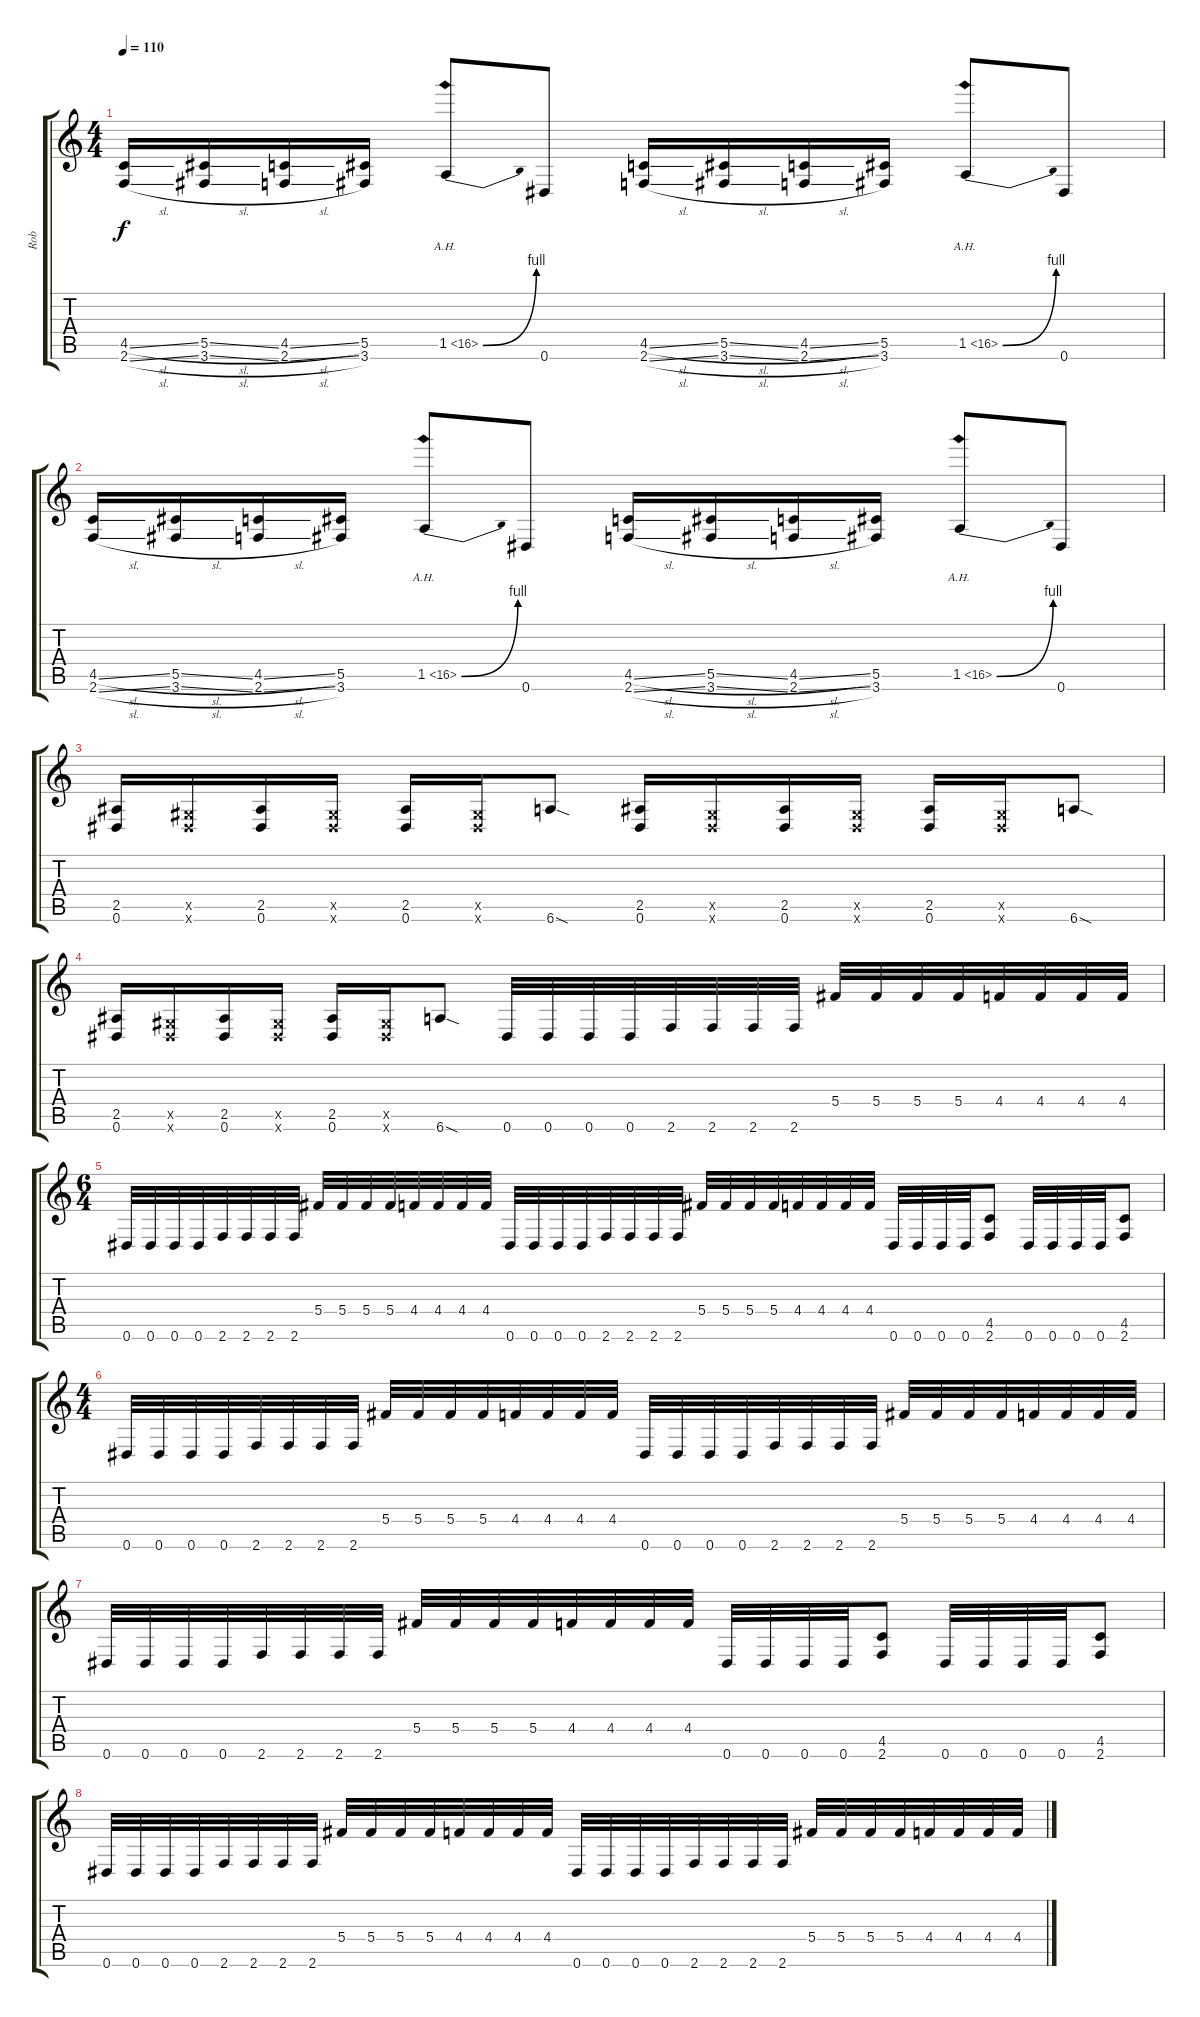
\track ("Rob" "Rob") {solo instrument distortionguitar}
\staff {score tabs}
\tuning (Eb4 Bb3 Gb3 Db3 Ab2 Eb2) {hide}
\ts (4 4)
\tempo 110
\clef g2
\ks c
(4.5{sl} 2.6{sl}).16{dy f} (5.5{sl} 3.6{sl}).16 (4.5{sl} 2.6{sl}).16 (5.5 3.6).16 1.5{be (bend 0 0 60 4) ah 15}.8 0.6.8 (4.5{sl} 2.6{sl}).16 (5.5{sl} 3.6{sl}).16 (4.5{sl} 2.6{sl}).16 (5.5 3.6).16 1.5{be (bend 0 0 60 4) ah 15}.8 0.6.8 |
(4.5{sl} 2.6{sl}).16 (5.5{sl} 3.6{sl}).16 (4.5{sl} 2.6{sl}).16 (5.5 3.6).16 1.5{be (bend 0 0 60 4) ah 15}.8 0.6.8 (4.5{sl} 2.6{sl}).16 (5.5{sl} 3.6{sl}).16 (4.5{sl} 2.6{sl}).16 (5.5 3.6).16 1.5{be (bend 0 0 60 4) ah 15}.8 0.6.8 |
(2.5 0.6).16 (0.5{x} 0.6{x}).16 (2.5 0.6).16 (0.5{x} 0.6{x}).16 (2.5 0.6).16 (0.5{x} 0.6{x}).16 6.6{sod}.8 (2.5 0.6).16 (0.5{x} 0.6{x}).16 (2.5 0.6).16 (0.5{x} 0.6{x}).16 (2.5 0.6).16 (0.5{x} 0.6{x}).16 6.6{sod}.8 |
(2.5 0.6).16 (0.5{x} 0.6{x}).16 (2.5 0.6).16 (0.5{x} 0.6{x}).16 (2.5 0.6).16 (0.5{x} 0.6{x}).16 6.6{sod}.8 0.6.32 0.6.32 0.6.32 0.6.32 2.6.32 2.6.32 2.6.32 2.6.32 5.4.32 5.4.32 5.4.32 5.4.32 4.4.32 4.4.32 4.4.32 4.4.32 |
\ts (6 4)
0.6.32 0.6.32 0.6.32 0.6.32 2.6.32 2.6.32 2.6.32 2.6.32 5.4.32 5.4.32 5.4.32 5.4.32 4.4.32 4.4.32 4.4.32 4.4.32 0.6.32 0.6.32 0.6.32 0.6.32 2.6.32 2.6.32 2.6.32 2.6.32 5.4.32 5.4.32 5.4.32 5.4.32 4.4.32 4.4.32 4.4.32 4.4.32 0.6.32 0.6.32 0.6.32 0.6.32 (4.5 2.6).8 0.6.32 0.6.32 0.6.32 0.6.32 (4.5 2.6).8 |
\ts (4 4)
0.6.32 0.6.32 0.6.32 0.6.32 2.6.32 2.6.32 2.6.32 2.6.32 5.4.32 5.4.32 5.4.32 5.4.32 4.4.32 4.4.32 4.4.32 4.4.32 0.6.32 0.6.32 0.6.32 0.6.32 2.6.32 2.6.32 2.6.32 2.6.32 5.4.32 5.4.32 5.4.32 5.4.32 4.4.32 4.4.32 4.4.32 4.4.32 |
0.6.32 0.6.32 0.6.32 0.6.32 2.6.32 2.6.32 2.6.32 2.6.32 5.4.32 5.4.32 5.4.32 5.4.32 4.4.32 4.4.32 4.4.32 4.4.32 0.6.32 0.6.32 0.6.32 0.6.32 (4.5 2.6).8 0.6.32 0.6.32 0.6.32 0.6.32 (4.5 2.6).8 |
0.6.32 0.6.32 0.6.32 0.6.32 2.6.32 2.6.32 2.6.32 2.6.32 5.4.32 5.4.32 5.4.32 5.4.32 4.4.32 4.4.32 4.4.32 4.4.32 0.6.32 0.6.32 0.6.32 0.6.32 2.6.32 2.6.32 2.6.32 2.6.32 5.4.32 5.4.32 5.4.32 5.4.32 4.4.32 4.4.32 4.4.32 4.4.32
